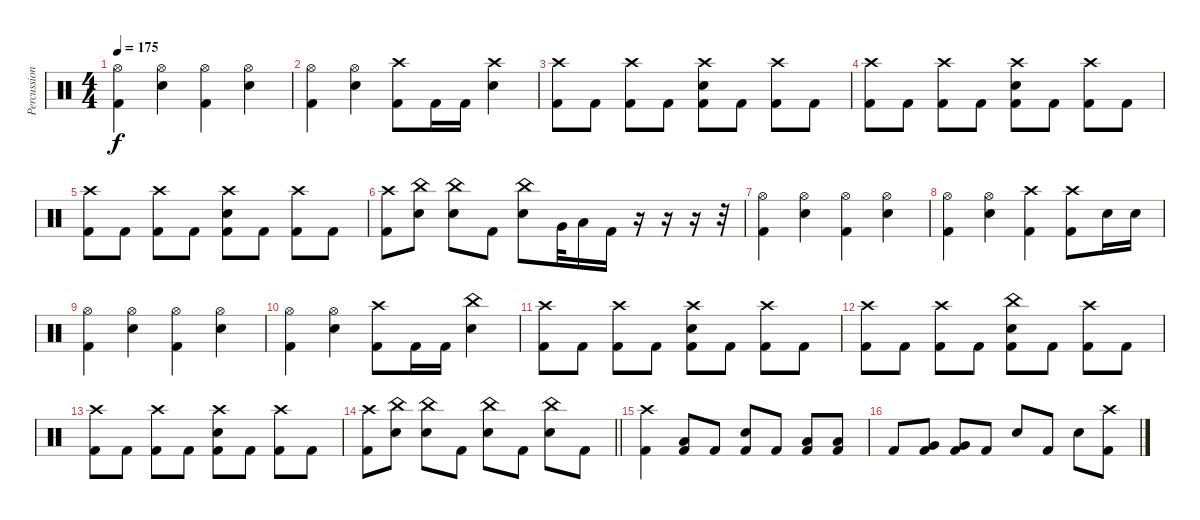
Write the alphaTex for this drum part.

\track ("Percussion" "Percussion") {instrument percussion}
\staff {score}
\articulation defaults
\ts (4 4)
\tempo 175
\clef neutral
\ks c
("Hi-Hat (open)" "Kick (hit) 2").4{dy f} ("Hi-Hat (open)" "Electric Snare (hit)").4 ("Hi-Hat (open)" "Kick (hit) 2").4 ("Hi-Hat (open)" "Electric Snare (hit)").4 |
("Hi-Hat (open)" "Kick (hit) 2").4 ("Hi-Hat (open)" "Electric Snare (hit)").4 ("Crash high (hit)" "Kick (hit) 2").8 "Kick (hit) 2".16 "Kick (hit) 2".16 ("Crash high (hit)" "Electric Snare (hit)").4 |
("Crash high (hit)" "Kick (hit) 2").8 "Kick (hit) 2".8 ("Crash high (hit)" "Kick (hit) 2").8 "Kick (hit) 2".8 ("Crash high (hit)" "Electric Snare (hit)" "Kick (hit) 2").8 "Kick (hit) 2".8 ("Crash high (hit)" "Kick (hit) 2").8 "Kick (hit) 2".8 |
("Crash high (hit)" "Kick (hit) 2").8 "Kick (hit) 2".8 ("Crash high (hit)" "Kick (hit) 2").8 "Kick (hit) 2".8 ("Crash high (hit)" "Electric Snare (hit)" "Kick (hit) 2").8 "Kick (hit) 2".8 ("Crash high (hit)" "Kick (hit) 2").8 "Kick (hit) 2".8 |
("Crash high (hit)" "Kick (hit) 2").8 "Kick (hit) 2".8 ("Crash high (hit)" "Kick (hit) 2").8 "Kick (hit) 2".8 ("Crash high (hit)" "Electric Snare (hit)" "Kick (hit) 2").8 "Kick (hit) 2".8 ("Crash high (hit)" "Kick (hit) 2").8 "Kick (hit) 2".8 |
("Crash high (hit)" "Kick (hit) 2").8 ("China (hit)" "Electric Snare (hit)").8 ("China (hit)" "Electric Snare (hit)").8 "Kick (hit) 2".8 ("China (hit)" "Electric Snare (hit)").8 "Very Low Tom (hit)".32 "Low Floor Tom (hit)".16 "Kick (hit) 2".16 r.16 r.16 r.16 r.32 |
("Hi-Hat (open)" "Kick (hit) 2").4 ("Hi-Hat (open)" "Electric Snare (hit)").4 ("Hi-Hat (open)" "Kick (hit) 2").4 ("Hi-Hat (open)" "Electric Snare (hit)").4 |
("Hi-Hat (open)" "Kick (hit) 2").4 ("Hi-Hat (open)" "Electric Snare (hit)").4 ("Crash high (hit)" "Kick (hit) 2").4 ("Crash high (hit)" "Kick (hit) 2").8 "Electric Snare (hit)".16 "Electric Snare (hit)".16 |
("Hi-Hat (open)" "Kick (hit) 2").4 ("Hi-Hat (open)" "Electric Snare (hit)").4 ("Hi-Hat (open)" "Kick (hit) 2").4 ("Hi-Hat (open)" "Electric Snare (hit)").4 |
("Hi-Hat (open)" "Kick (hit) 2").4 ("Hi-Hat (open)" "Electric Snare (hit)").4 ("Crash high (hit)" "Kick (hit) 2").8 "Kick (hit) 2".16 "Kick (hit) 2".16 ("China (hit)" "Electric Snare (hit)").4 |
("Crash high (hit)" "Kick (hit) 2").8 "Kick (hit) 2".8 ("Crash high (hit)" "Kick (hit) 2").8 "Kick (hit) 2".8 ("Crash high (hit)" "Electric Snare (hit)" "Kick (hit) 2").8 "Kick (hit) 2".8 ("Crash high (hit)" "Kick (hit) 2").8 "Kick (hit) 2".8 |
("Crash high (hit)" "Kick (hit) 2").8 "Kick (hit) 2".8 ("Crash high (hit)" "Kick (hit) 2").8 "Kick (hit) 2".8 ("China (hit)" "Electric Snare (hit)" "Kick (hit) 2").8 "Kick (hit) 2".8 ("Crash high (hit)" "Kick (hit) 2").8 "Kick (hit) 2".8 |
("Crash high (hit)" "Kick (hit) 2").8 "Kick (hit) 2".8 ("Crash high (hit)" "Kick (hit) 2").8 "Kick (hit) 2".8 ("Crash high (hit)" "Electric Snare (hit)" "Kick (hit) 2").8 "Kick (hit) 2".8 ("Crash high (hit)" "Kick (hit) 2").8 "Kick (hit) 2".8 |
\barLineRight lightlight
("Crash high (hit)" "Kick (hit) 2").8 ("China (hit)" "Electric Snare (hit)").8 ("China (hit)" "Electric Snare (hit)").8 "Kick (hit) 2".8 ("China (hit)" "Electric Snare (hit)").8 "Kick (hit) 2".8 ("China (hit)" "Electric Snare (hit)").8 "Kick (hit) 2".8 |
("Crash high (hit)" "Kick (hit) 2").4 ("Low Tom (hit)" "Kick (hit) 2").8 "Kick (hit) 2".8 ("Electric Snare (hit)" "Kick (hit) 2").8 "Kick (hit) 2".8 ("Low Tom (hit)" "Kick (hit) 2").8 ("Low Tom (hit)" "Kick (hit) 2").8 |
"Kick (hit) 2".8 ("Very Low Tom (hit)" "Kick (hit) 2").8 ("Very Low Tom (hit)" "Kick (hit) 2").8 "Kick (hit) 2".8 "Electric Snare (hit)".8 "Kick (hit) 2".8 "Electric Snare (hit)".8 ("Crash high (hit)" "Kick (hit) 2").8
